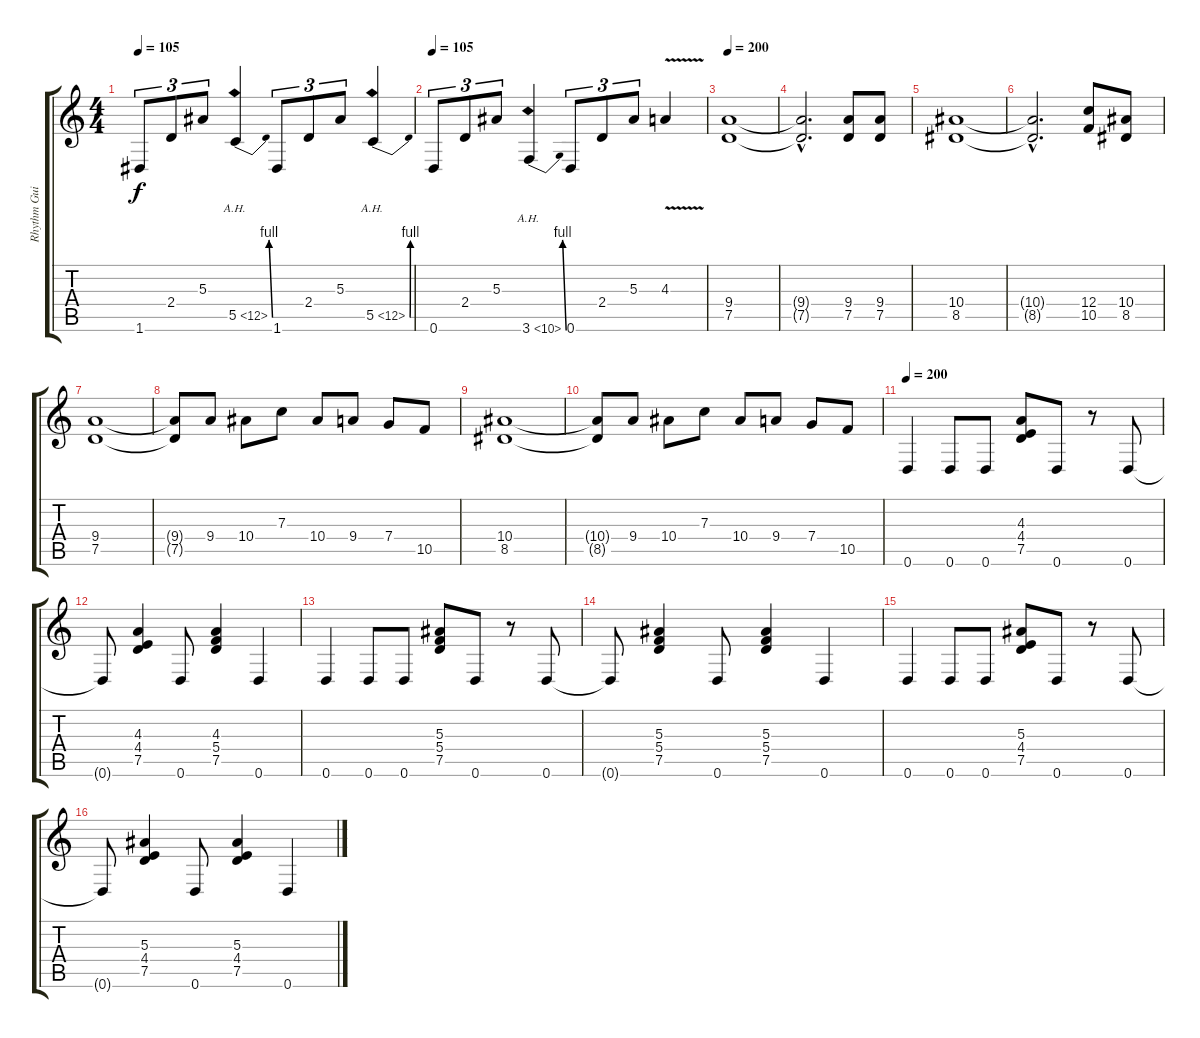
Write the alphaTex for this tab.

\track ("Rhythm Guitar 2" "Rhythm Gui") {instrument distortionguitar}
\staff {score tabs}
\tuning (D4 A3 F3 C3 G2 D2) {hide}
\ts (4 4)
\tempo 105
\clef g2
\ks c
1.6.8{tu (3 2) dy f} 2.4.8{tu (3 2)} 5.3.8{tu (3 2)} 5.5{be (bend 0 0 60 4) ah 7}.4 1.6.8{tu (3 2)} 2.4.8{tu (3 2)} 5.3.8{tu (3 2)} 5.5{be (bend 0 0 60 4) ah 7}.4 |
\tempo 105
0.6.8{tu (3 2)} 2.4.8{tu (3 2)} 5.3.8{tu (3 2)} 3.6{be (bend 0 0 60 4) ah 7}.4 0.6.8{tu (3 2)} 2.4.8{tu (3 2)} 5.3.8{tu (3 2)} 4.3{v}.4 |
\tempo 200
(9.4 7.5).1 |
(9.4{hac t} 7.5{hac t}).2{d} (9.4 7.5).8 (9.4 7.5).8 |
(10.4 8.5).1 |
(10.4{hac t} 8.5{hac t}).2{d} (12.4 10.5).8 (10.4 8.5).8 |
(9.4 7.5).1 |
(9.4{t} 7.5{t}).8 9.4.8 10.4.8 7.3.8 10.4.8 9.4.8 7.4.8 10.5.8 |
(10.4 8.5).1 |
(10.4{t} 8.5{t}).8 9.4.8 10.4.8 7.3.8 10.4.8 9.4.8 7.4.8 10.5.8 |
\tempo 200
0.6.4 0.6.8 0.6.8 (4.3 4.4 7.5).8 0.6.8 r.8 0.6.8 |
0.6{t}.8 (4.3 4.4 7.5).4 0.6.8 (4.3 5.4 7.5).4 0.6.4 |
0.6.4 0.6.8 0.6.8 (5.3 5.4 7.5).8 0.6.8 r.8 0.6.8 |
0.6{t}.8 (5.3 5.4 7.5).4 0.6.8 (5.3 5.4 7.5).4 0.6.4 |
0.6.4 0.6.8 0.6.8 (5.3 4.4 7.5).8 0.6.8 r.8 0.6.8 |
0.6{t}.8 (5.3 4.4 7.5).4 0.6.8 (5.3 4.4 7.5).4 0.6.4
